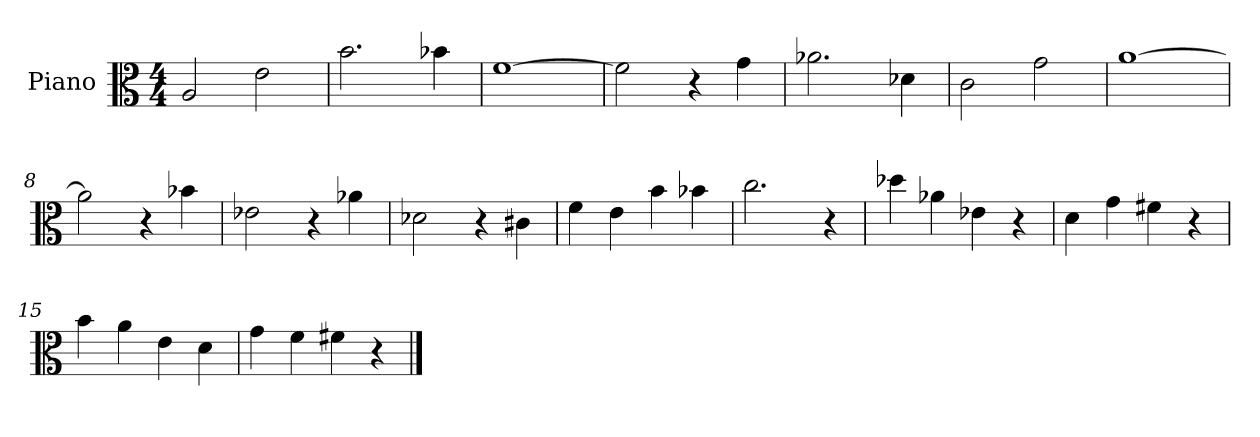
**kern
*part1
*staff1
*I"Piano
*I'Pno
*clefC3
*k[]
*M4/4
=1
2A/
2e\
=2
2.b\
4b-X\
=3
[1f
=4
2f\]
4r
4g\
=5
2.a-X\
4d-X\
=6
2c\
2g\
=7
[1a
=8
2a\]
4r
4b-X\
=9
2e-X\
4r
4a-X\
=10
2d-X\
4r
4c#X\
=11
4f\
4e\
4b\
4b-X\
=12
2.cc\
4r
=13
4dd-X\
4a-X\
4e-X\
4r
=14
4d\
4g\
4f#X\
4r
=15
4b\
4a\
4e\
4d\
=16
4g\
4f\
4f#X\
4r
==
*-
